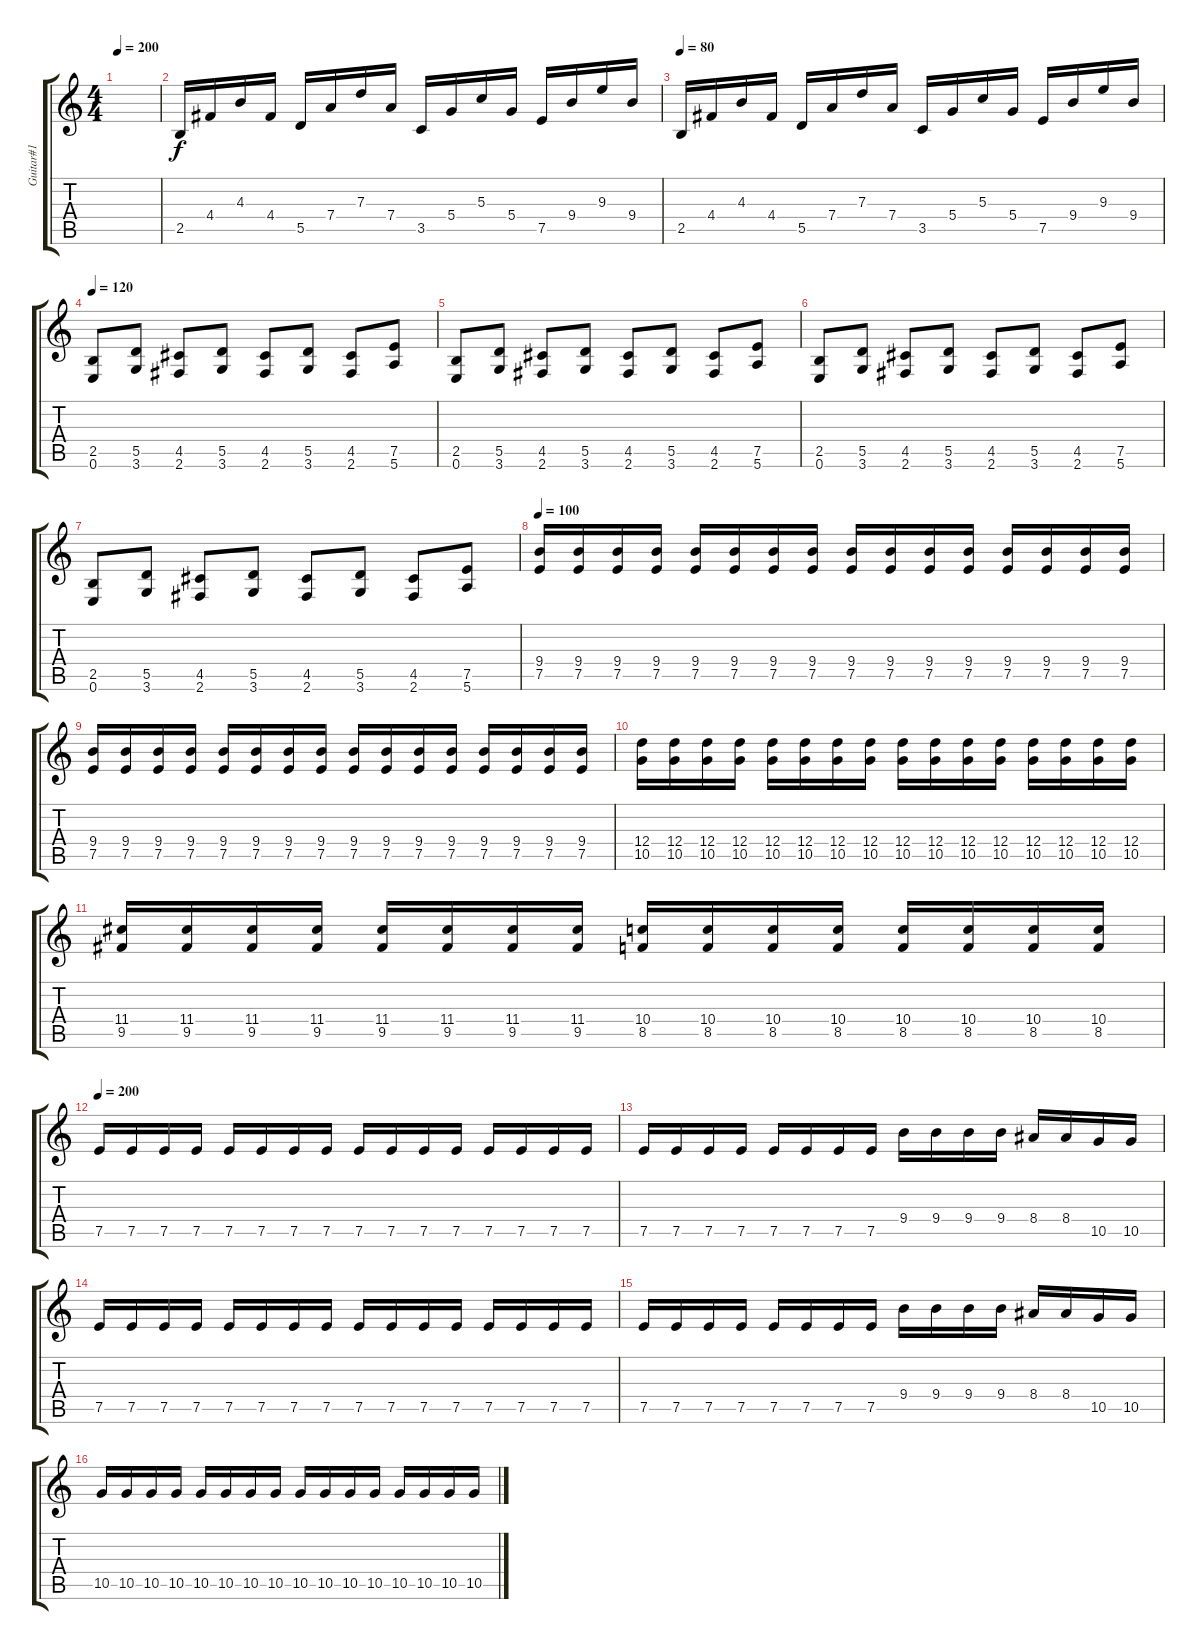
\track ("Guitar#1" "Guitar#1") {instrument distortionguitar}
\staff {score tabs}
\tuning (E4 B3 G3 D3 A2 E2) {hide}
\ts (4 4)
\tempo 200
\tempo 80
\tempo 200
\clef g2
\ks c
|
2.5.16 4.4.16 4.3.16 4.4.16 5.5.16 7.4.16 7.3.16 7.4.16 3.5.16 5.4.16 5.3.16 5.4.16 7.5.16 9.4.16 9.3.16 9.4.16 |
\tempo 80
2.5.16 4.4.16 4.3.16 4.4.16 5.5.16 7.4.16 7.3.16 7.4.16 3.5.16 5.4.16 5.3.16 5.4.16 7.5.16 9.4.16 9.3.16 9.4.16 |
\tempo 120
(2.5 0.6).8 (5.5 3.6).8 (4.5 2.6).8 (5.5 3.6).8 (4.5 2.6).8 (5.5 3.6).8 (4.5 2.6).8 (7.5 5.6).8 |
(2.5 0.6).8 (5.5 3.6).8 (4.5 2.6).8 (5.5 3.6).8 (4.5 2.6).8 (5.5 3.6).8 (4.5 2.6).8 (7.5 5.6).8 |
(2.5 0.6).8 (5.5 3.6).8 (4.5 2.6).8 (5.5 3.6).8 (4.5 2.6).8 (5.5 3.6).8 (4.5 2.6).8 (7.5 5.6).8 |
(2.5 0.6).8 (5.5 3.6).8 (4.5 2.6).8 (5.5 3.6).8 (4.5 2.6).8 (5.5 3.6).8 (4.5 2.6).8 (7.5 5.6).8 |
\tempo 100
(9.4 7.5).16 (9.4 7.5).16 (9.4 7.5).16 (9.4 7.5).16 (9.4 7.5).16 (9.4 7.5).16 (9.4 7.5).16 (9.4 7.5).16 (9.4 7.5).16 (9.4 7.5).16 (9.4 7.5).16 (9.4 7.5).16 (9.4 7.5).16 (9.4 7.5).16 (9.4 7.5).16 (9.4 7.5).16 |
(9.4 7.5).16 (9.4 7.5).16 (9.4 7.5).16 (9.4 7.5).16 (9.4 7.5).16 (9.4 7.5).16 (9.4 7.5).16 (9.4 7.5).16 (9.4 7.5).16 (9.4 7.5).16 (9.4 7.5).16 (9.4 7.5).16 (9.4 7.5).16 (9.4 7.5).16 (9.4 7.5).16 (9.4 7.5).16 |
(12.4 10.5).16 (12.4 10.5).16 (12.4 10.5).16 (12.4 10.5).16 (12.4 10.5).16 (12.4 10.5).16 (12.4 10.5).16 (12.4 10.5).16 (12.4 10.5).16 (12.4 10.5).16 (12.4 10.5).16 (12.4 10.5).16 (12.4 10.5).16 (12.4 10.5).16 (12.4 10.5).16 (12.4 10.5).16 |
(11.4 9.5).16 (11.4 9.5).16 (11.4 9.5).16 (11.4 9.5).16 (11.4 9.5).16 (11.4 9.5).16 (11.4 9.5).16 (11.4 9.5).16 (10.4 8.5).16 (10.4 8.5).16 (10.4 8.5).16 (10.4 8.5).16 (10.4 8.5).16 (10.4 8.5).16 (10.4 8.5).16 (10.4 8.5).16 |
\tempo 200
7.5.16 7.5.16 7.5.16 7.5.16 7.5.16 7.5.16 7.5.16 7.5.16 7.5.16 7.5.16 7.5.16 7.5.16 7.5.16 7.5.16 7.5.16 7.5.16 |
7.5.16 7.5.16 7.5.16 7.5.16 7.5.16 7.5.16 7.5.16 7.5.16 9.4.16 9.4.16 9.4.16 9.4.16 8.4.16 8.4.16 10.5.16 10.5.16 |
7.5.16 7.5.16 7.5.16 7.5.16 7.5.16 7.5.16 7.5.16 7.5.16 7.5.16 7.5.16 7.5.16 7.5.16 7.5.16 7.5.16 7.5.16 7.5.16 |
7.5.16 7.5.16 7.5.16 7.5.16 7.5.16 7.5.16 7.5.16 7.5.16 9.4.16 9.4.16 9.4.16 9.4.16 8.4.16 8.4.16 10.5.16 10.5.16 |
10.5.16 10.5.16 10.5.16 10.5.16 10.5.16 10.5.16 10.5.16 10.5.16 10.5.16 10.5.16 10.5.16 10.5.16 10.5.16 10.5.16 10.5.16 10.5.16
